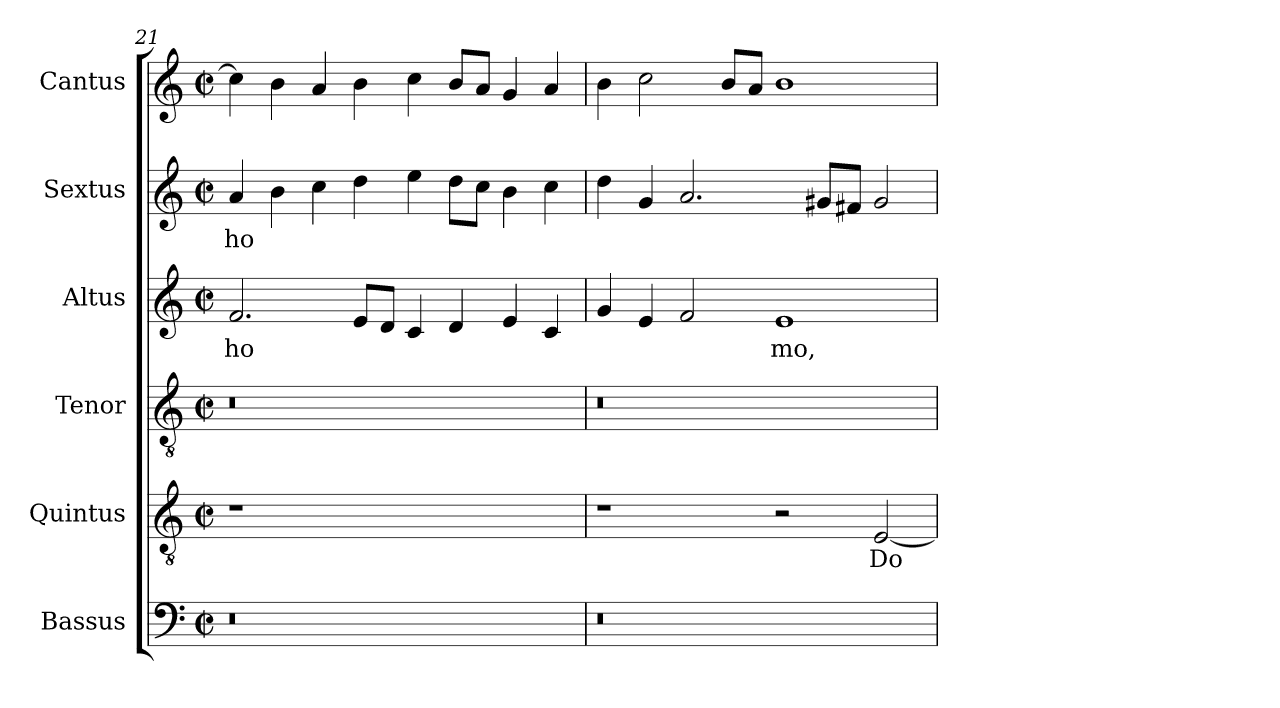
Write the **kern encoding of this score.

**kern	**kern	**text	**kern	**kern	**text	**kern	**text	**kern	**text
*part6	*part5	*part5	*part4	*part3	*part3	*part2	*part2	*part1	*part1
*staff6	*staff5	*staff5	*staff4	*staff3	*staff3	*staff2	*staff2	*staff1	*staff1
*I"Bassus	*I"Quintus	*	*I"Tenor	*I"Altus	*	*I"Sextus	*	*I"Cantus	*
!!LO:LB:g=z
*clefF4	*clefGv2	*	*clefGv2	*clefG2	*	*clefG2	*	*clefG2	*
*k[]	*k[]	*	*k[]	*k[]	*	*k[]	*	*k[]	*
*C:	*C:	*	*C:	*C:	*	*C:	*	*C:	*
*M2/2	*M2/2	*	*M2/2	*M2/2	*	*M2/2	*	*M2/2	*
*met(c|)	*met(c|)	*	*met(c|)	*met(c|)	*	*met(c|)	*	*met(c|)	*
=21	=21	=21	=21	=21	=21	=21	=21	=21	=21
!	!	!	!	!	!LO:LY:b:cj	!	!LO:LY:b:cj	!	!LO:LY:b:cj
0r	1r	.	0r	2.f/	ho-	4a/	ho	4cc\]	--
!	!	!	!	!	!	!	!LO:LY:b:cj	!	!LO:LY:b:cj
.	.	.	.	.	.	4b\	.	4b\	--
!	!	!	!	!	!	!	!LO:LY:b:cj	!	!LO:LY:b:cj
.	.	.	.	.	.	4cc\	.	4a/	--
!	!	!	!	!	!LO:LY:b:cj	!	!LO:LY:b:cj	!	!LO:LY:b:cj
.	.	.	.	8e/L	--	4dd\	.	4b\	--
!	!	!	!	!	!LO:LY:b:cj	!	!	!	!
.	.	.	.	8d/J	--	.	.	.	.
!	!	!	!	!	!LO:LY:b:cj	!	!LO:LY:b:cj	!	!LO:LY:b:cj
.	1ryy	.	.	4c/	--	4ee\	.	4cc\	--
!	!	!	!	!	!LO:LY:b:cj	!	!LO:LY:b:cj	!	!LO:LY:b:cj
.	.	.	.	4d/	--	8dd\L	.	8b/L	--
!	!	!	!	!	!	!	!LO:LY:b:cj	!	!LO:LY:b:cj
.	.	.	.	.	.	8cc\J	.	8a/J	--
!	!	!	!	!	!LO:LY:b:cj	!	!LO:LY:b:cj	!	!LO:LY:b:cj
.	.	.	.	4e/	--	4b\	.	4g/	--
!	!	!	!	!	!LO:LY:b:cj	!	!LO:LY:b:cj	!	!LO:LY:b:cj
.	.	.	.	4c/	--	4cc\	.	4a/	--
=22	=22	=22	=22	=22	=22	=22	=22	=22	=22
!	!	!	!	!	!LO:LY:b:cj	!	!LO:LY:b:cj	!	!LO:LY:b:cj
0r	1r	.	0r	4g/	--	4dd\	.	4b\	--
!	!	!	!	!	!LO:LY:b:cj	!	!LO:LY:b:cj	!	!LO:LY:b:cj
.	.	.	.	4e/	--	4g/	.	2cc\	--
!	!	!	!	!	!LO:LY:b:cj	!	!LO:LY:b:cj	!	!
.	.	.	.	2f/	--	2.a/	.	.	.
!	!	!	!	!	!	!	!	!	!LO:LY:b:cj
.	.	.	.	.	.	.	.	8b/L	--
!	!	!	!	!	!	!	!	!	!LO:LY:b:cj
.	.	.	.	.	.	.	.	8a/J	--
!	!	!	!	!	!LO:LY:b:cj	!	!	!	!LO:LY:b:cj
.	2r	.	.	1e	-mo,	.	.	1b	--
!	!	!	!	!	!	!	!LO:LY:b:cj	!	!
.	.	.	.	.	.	8g#/L	.	.	.
!	!	!	!	!	!	!	!LO:LY:b:cj	!	!
.	.	.	.	.	.	8f#/J	.	.	.
!	!	!LO:LY:b:cj	!	!	!	!	!LO:LY:b:cj	!	!
.	[<2E/	Do-	.	.	.	2g#/	.	.	.
=	=	=	=	=	=	=	=	=	=
*-	*-	*-	*-	*-	*-	*-	*-	*-	*-
